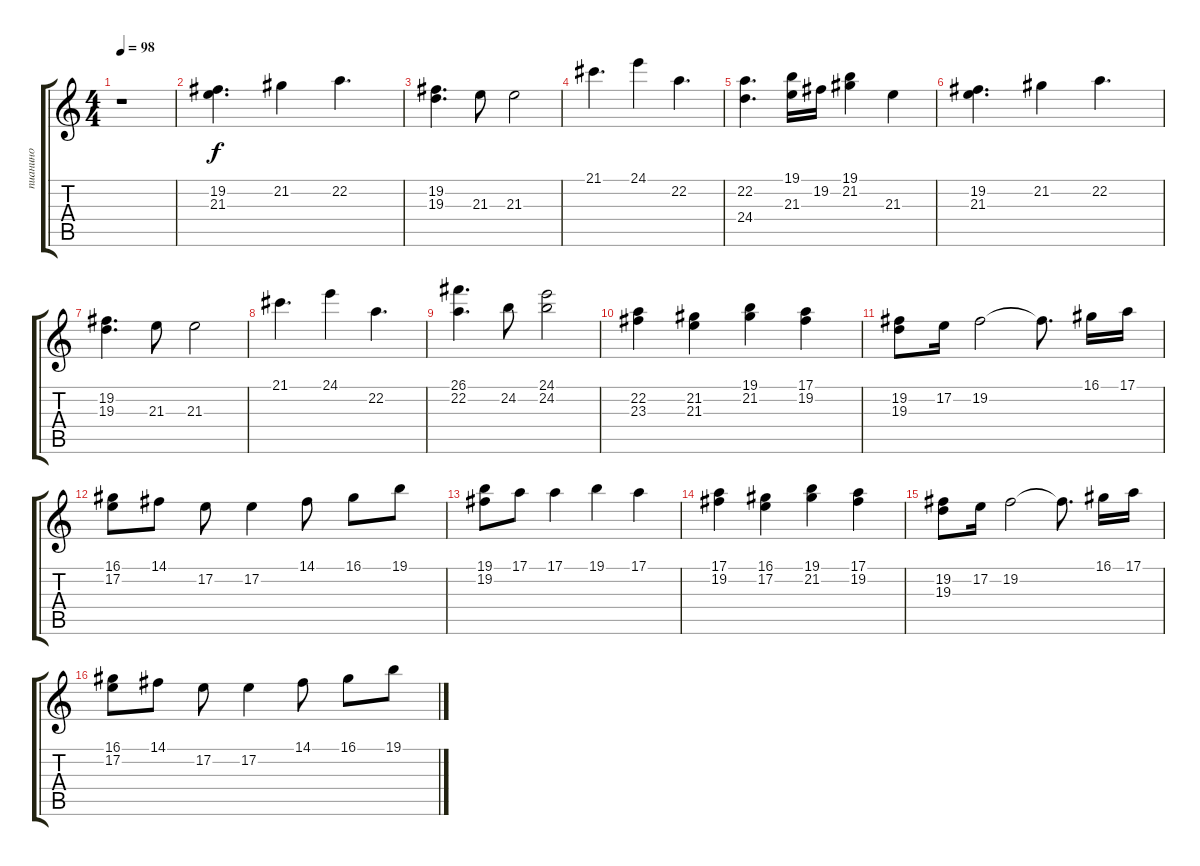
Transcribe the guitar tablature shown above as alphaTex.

\track ("пианино" "пианино") {instrument acousticgrandpiano}
\staff {score tabs}
\tuning (E4 B3 G3 D3 A2 E2) {hide}
\ts (4 4)
\tempo 98
\clef g2
\ks c
r.1{dy f} |
(19.2 21.3).4{d} 21.2.4 22.2.4{d} |
(19.2 19.3).4{d} 21.3.8 21.3.2 |
21.1.4{d} 24.1.4 22.2.4{d} |
(22.2 24.4).4{d} (19.1 21.3).16 19.2.16 (19.1 21.2).4 21.3.4 |
(19.2 21.3).4{d} 21.2.4 22.2.4{d} |
(19.2 19.3).4{d} 21.3.8 21.3.2 |
21.1.4{d} 24.1.4 22.2.4{d} |
(26.1 22.2).4{d} 24.2.8 (24.1 24.2).2 |
(22.2 23.3).4 (21.2 21.3).4 (19.1 21.2).4 (17.1 19.2).4 |
(19.2 19.3).8 17.2.16 19.2.2 19.2{t}.8{d} 16.1.16 17.1.16 |
(16.1 17.2).8 14.1.8 17.2.8 17.2.4 14.1.8 16.1.8 19.1.8 |
(19.1 19.2).8 17.1.8 17.1.4 19.1.4 17.1.4 |
(17.1 19.2).4 (16.1 17.2).4 (19.1 21.2).4 (17.1 19.2).4 |
(19.2 19.3).8 17.2.16 19.2.2 19.2{t}.8{d} 16.1.16 17.1.16 |
(16.1 17.2).8 14.1.8 17.2.8 17.2.4 14.1.8 16.1.8 19.1.8
